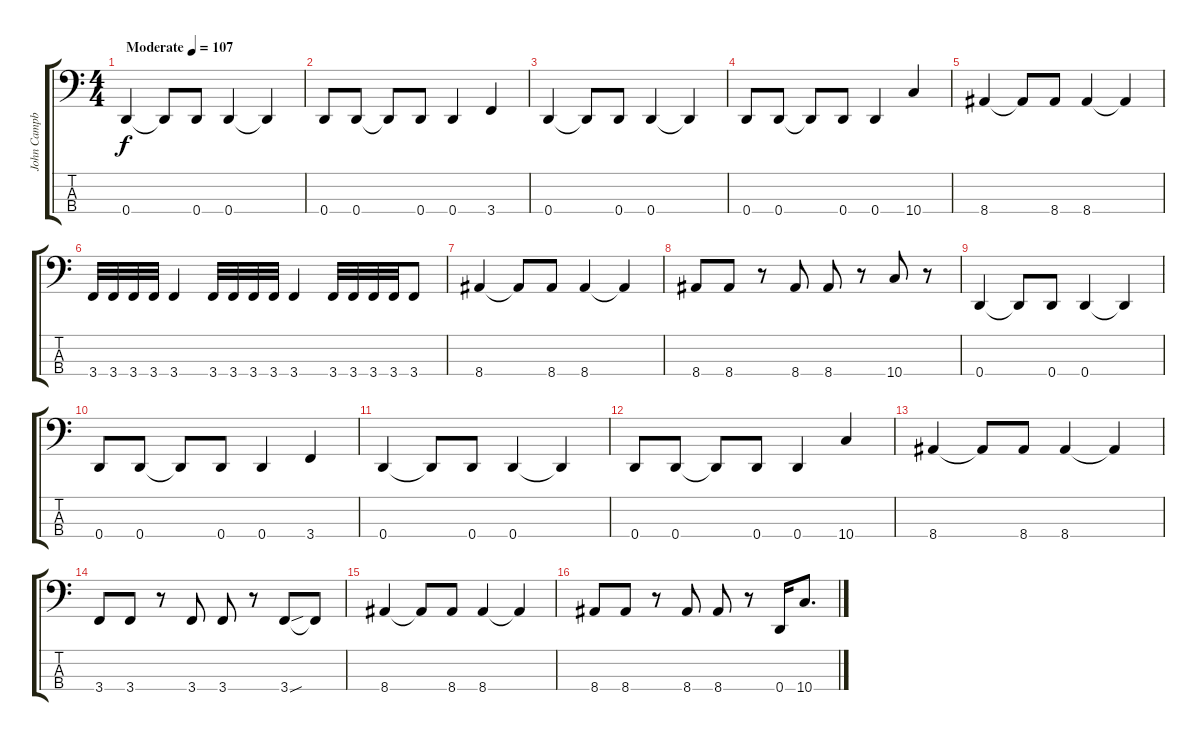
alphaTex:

\track ("John Campbell" "John Campb") {instrument electricbasspick}
\staff {score tabs}
\tuning (G2 D2 A1 D1) {hide}
\ts (4 4)
\tempo (107 "Moderate")
\clef f4
\ks c
0.4.4{dy f instrument electricbasspick} 0.4{t}.8 0.4.8 0.4.4 0.4{t}.4 |
0.4.8 0.4.8 0.4{t}.8 0.4.8 0.4.4 3.4.4 |
0.4.4 0.4{t}.8 0.4.8 0.4.4 0.4{t}.4 |
0.4.8 0.4.8 0.4{t}.8 0.4.8 0.4.4 10.4.4 |
8.4.4 8.4{t}.8 8.4.8 8.4.4 8.4{t}.4 |
3.4.32 3.4.32 3.4.32 3.4.32 3.4.4 3.4.32 3.4.32 3.4.32 3.4.32 3.4.4 3.4.32 3.4.32 3.4.32 3.4.32 3.4.8 |
8.4.4 8.4{t}.8 8.4.8 8.4.4 8.4{t}.4 |
8.4.8 8.4.8 r.8 8.4.8 8.4.8 r.8 10.4.8 r.8 |
0.4.4 0.4{t}.8 0.4.8 0.4.4 0.4{t}.4 |
0.4.8 0.4.8 0.4{t}.8 0.4.8 0.4.4 3.4.4 |
0.4.4 0.4{t}.8 0.4.8 0.4.4 0.4{t}.4 |
0.4.8 0.4.8 0.4{t}.8 0.4.8 0.4.4 10.4.4 |
8.4.4 8.4{t}.8 8.4.8 8.4.4 8.4{t}.4 |
3.4.8 3.4.8 r.8 3.4.8 3.4.8 r.8 3.4{sou}.8 3.4{t}.8 |
8.4.4 8.4{t}.8 8.4.8 8.4.4 8.4{t}.4 |
8.4.8 8.4.8 r.8 8.4.8 8.4.8 r.8 0.4.16 10.4.8{d}
